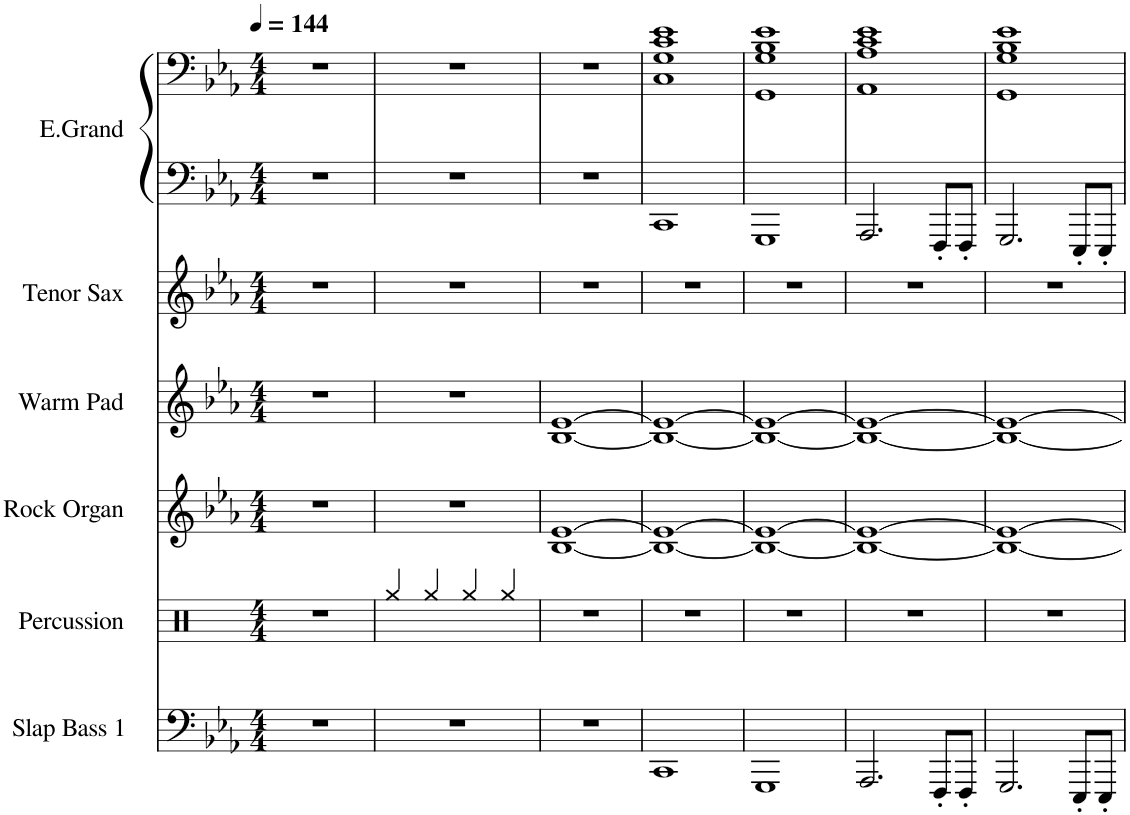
**kern	**kern	**kern	**kern	**kern	**kern	**kern
*part6	*part5	*part4	*part3	*part2	*part1	*part1
*staff7	*staff6	*staff5	*staff4	*staff3	*staff2	*staff1
*I"Slap Bass 1	*I"Percussion	*I"Rock Organ	*I"Warm Pad	*I"Tenor Sax	*I"E.Grand	*
*	*	*	*	*I'T Sax	*	*
*clefF4	*clefX	*clefG2	*clefG2	*clefG2	*clefF4	*clefF4
*	*	*	*	*Trd8c14	*	*
*k[b-e-a-]	*k[]	*k[b-e-a-]	*k[b-e-a-]	*k[b-e-a-]	*k[b-e-a-]	*k[b-e-a-]
*M4/4	*M4/4	*M4/4	*M4/4	*M4/4	*M4/4	*M4/4
*MM144	*MM144	*MM144	*MM144	*MM144	*MM144	*MM144
=1	=1	=1	=1	=1	=1	=1
1r	1r	1r	1r	1r	1r	1r
=2	=2	=2	=2	=2	=2	=2
1r	4Rgg/	1r	1r	1r	1r	1r
.	4Rgg/	.	.	.	.	.
.	4Rgg/	.	.	.	.	.
.	4Rgg/	.	.	.	.	.
=3	=3	=3	=3	=3	=3	=3
1r	1r	[1B- [1e-	[1B- [1e-	1r	1r	1r
=4	=4	=4	=4	=4	=4	=4
1CC	1r	1B-_ 1e-_	1B-_ 1e-_	1r	1CC	1C 1G 1c 1e-
=5	=5	=5	=5	=5	=5	=5
1GGG	1r	1B-_ 1e-_	1B-_ 1e-_	1r	1GGG	1GG 1G 1B- 1e-
=6	=6	=6	=6	=6	=6	=6
2.AAA-/	1r	1B-_ 1e-_	1B-_ 1e-_	1r	2.AAA-/	1AA- 1A- 1c 1e-
8FFF'/L	.	.	.	.	8FFF'/L	.
8FFF'/J	.	.	.	.	8FFF'/J	.
=7	=7	=7	=7	=7	=7	=7
2.GGG/	1r	1B-_ 1e-_	1B-_ 1e-_	1r	2.GGG/	1GG 1G 1B- 1e-
8EEE-'/L	.	.	.	.	8EEE-'/L	.
8EEE-'/J	.	.	.	.	8EEE-'/J	.
=	=	=	=	=	=	=
*-	*-	*-	*-	*-	*-	*-
